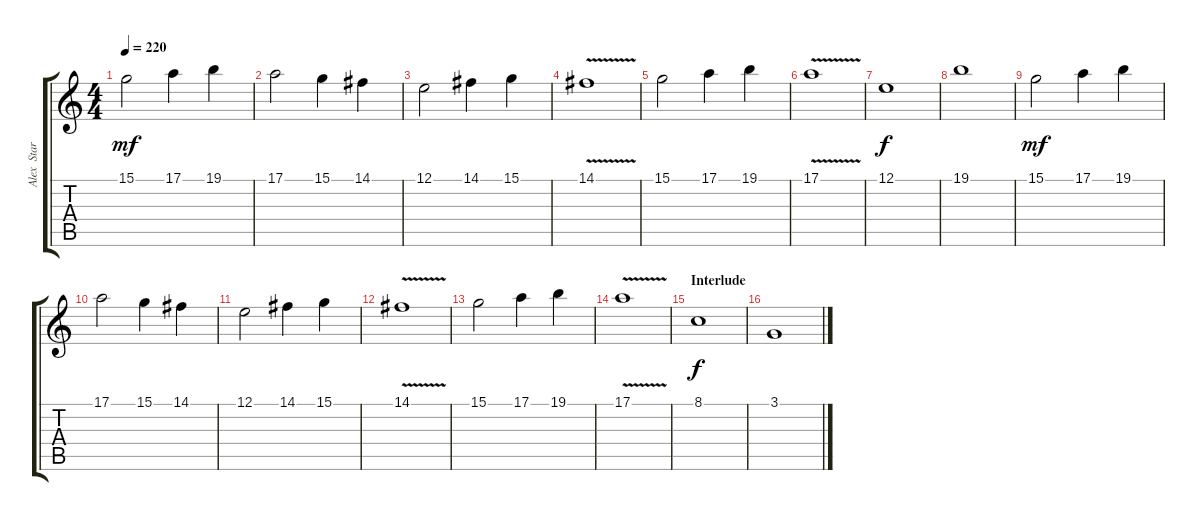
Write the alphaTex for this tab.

\track ("Alex  Staropoli " "Alex  Star") {instrument stringensemble1}
\staff {score tabs}
\tuning (E4 B3 G3 D3 A2 E2) {hide}
\ts (4 4)
\tempo 220
\clef g2
\ks c
15.1.2{dy mf} 17.1.4 19.1.4 |
17.1.2 15.1.4 14.1.4 |
12.1.2 14.1.4 15.1.4 |
14.1{v}.1 |
15.1.2 17.1.4 19.1.4 |
17.1{v}.1 |
12.1.1{dy f} |
19.1.1 |
15.1.2{dy mf} 17.1.4 19.1.4 |
17.1.2 15.1.4 14.1.4 |
12.1.2 14.1.4 15.1.4 |
14.1{v}.1 |
15.1.2 17.1.4 19.1.4 |
17.1{v}.1 |
\section ("" "Interlude")
8.1.1{dy f volume 16 instrument frenchhorn} |
3.1.1
